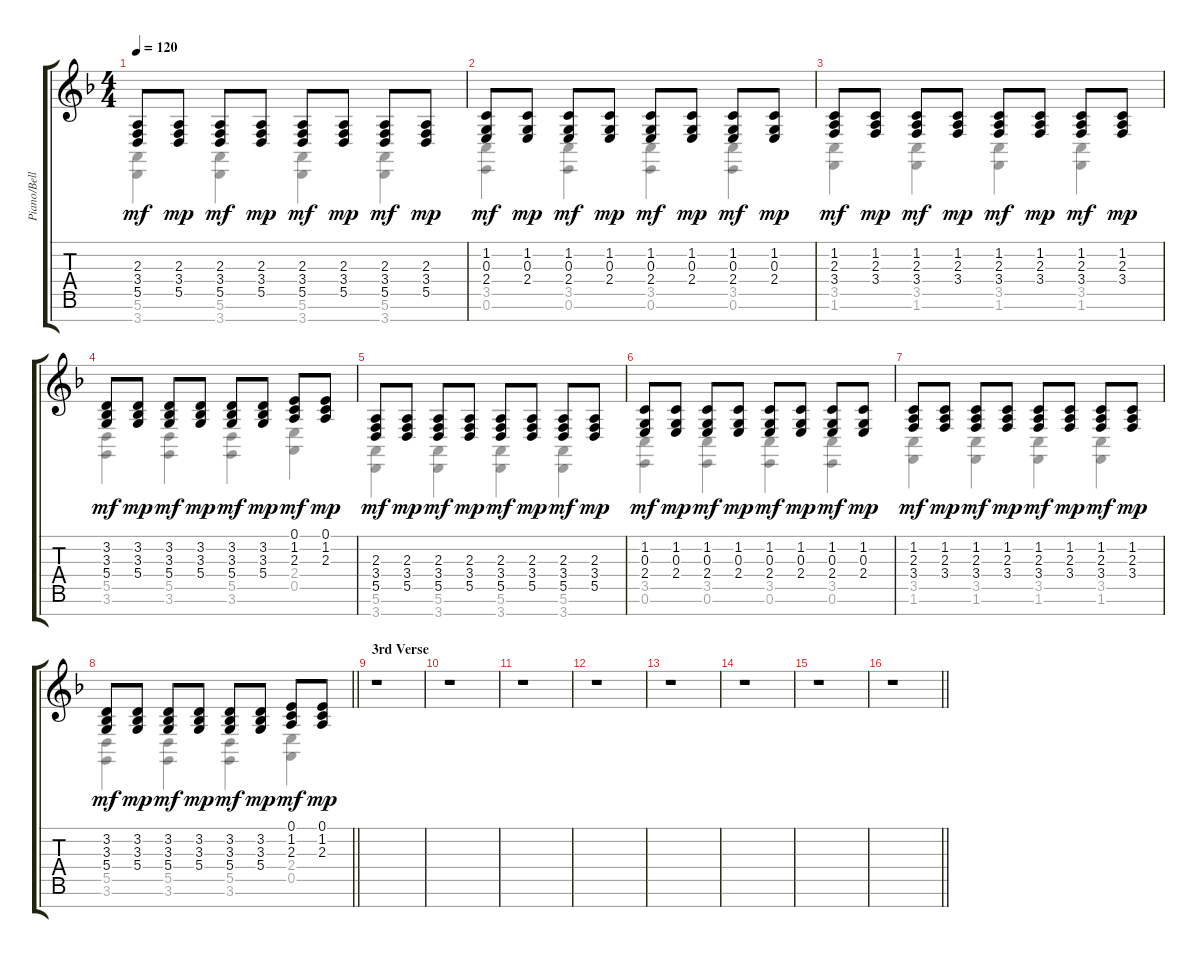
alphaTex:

\track ("Piano/Bells" "Piano/Bell") {instrument acousticgrandpiano}
\staff {score tabs}
\tuning (E4 B3 G3 D3 A2 E2 B1) {hide}
\voice
\ts (4 4)
\tempo 120
\clef g2
\ks dminor
(2.3 3.4 5.5).8{dy mf} (2.3 3.4 5.5).8{dy mp} (2.3 3.4 5.5).8{dy mf} (2.3 3.4 5.5).8{dy mp} (2.3 3.4 5.5).8{dy mf} (2.3 3.4 5.5).8{dy mp} (2.3 3.4 5.5).8{dy mf} (2.3 3.4 5.5).8{dy mp} |
(1.2 0.3 2.4).8{dy mf} (1.2 0.3 2.4).8{dy mp} (1.2 0.3 2.4).8{dy mf} (1.2 0.3 2.4).8{dy mp} (1.2 0.3 2.4).8{dy mf} (1.2 0.3 2.4).8{dy mp} (1.2 0.3 2.4).8{dy mf} (1.2 0.3 2.4).8{dy mp} |
(1.2 2.3 3.4).8{dy mf} (1.2 2.3 3.4).8{dy mp} (1.2 2.3 3.4).8{dy mf} (1.2 2.3 3.4).8{dy mp} (1.2 2.3 3.4).8{dy mf} (1.2 2.3 3.4).8{dy mp} (1.2 2.3 3.4).8{dy mf} (1.2 2.3 3.4).8{dy mp} |
(3.2 3.3 5.4).8{dy mf} (3.2 3.3 5.4).8{dy mp} (3.2 3.3 5.4).8{dy mf} (3.2 3.3 5.4).8{dy mp} (3.2 3.3 5.4).8{dy mf} (3.2 3.3 5.4).8{dy mp} (0.1 1.2 2.3).8{dy mf} (0.1 1.2 2.3).8{dy mp} |
(2.3 3.4 5.5).8{dy mf} (2.3 3.4 5.5).8{dy mp} (2.3 3.4 5.5).8{dy mf} (2.3 3.4 5.5).8{dy mp} (2.3 3.4 5.5).8{dy mf} (2.3 3.4 5.5).8{dy mp} (2.3 3.4 5.5).8{dy mf} (2.3 3.4 5.5).8{dy mp} |
(1.2 0.3 2.4).8{dy mf} (1.2 0.3 2.4).8{dy mp} (1.2 0.3 2.4).8{dy mf} (1.2 0.3 2.4).8{dy mp} (1.2 0.3 2.4).8{dy mf} (1.2 0.3 2.4).8{dy mp} (1.2 0.3 2.4).8{dy mf} (1.2 0.3 2.4).8{dy mp} |
(1.2 2.3 3.4).8{dy mf} (1.2 2.3 3.4).8{dy mp} (1.2 2.3 3.4).8{dy mf} (1.2 2.3 3.4).8{dy mp} (1.2 2.3 3.4).8{dy mf} (1.2 2.3 3.4).8{dy mp} (1.2 2.3 3.4).8{dy mf} (1.2 2.3 3.4).8{dy mp} |
\barLineRight lightlight
(3.2 3.3 5.4).8{dy mf} (3.2 3.3 5.4).8{dy mp} (3.2 3.3 5.4).8{dy mf} (3.2 3.3 5.4).8{dy mp} (3.2 3.3 5.4).8{dy mf} (3.2 3.3 5.4).8{dy mp} (0.1 1.2 2.3).8{dy mf} (0.1 1.2 2.3).8{dy mp} |
\section ("" "3rd Verse")
r.1 |
r.1 |
r.1 |
r.1 |
r.1 |
r.1 |
r.1 |
\barLineRight lightlight
r.1
\voice
\clef g2
\ottava regular
\simile none
\ks dminor
(5.6 3.7).4{dy mf} (5.6 3.7).4 (5.6 3.7).4 (5.6 3.7).4 |
(3.5 0.6).4 (3.5 0.6).4 (3.5 0.6).4 (3.5 0.6).4 |
(3.5 1.6).4 (3.5 1.6).4 (3.5 1.6).4 (3.5 1.6).4 |
(5.5 3.6).4 (5.5 3.6).4 (5.5 3.6).4 (2.4 0.5).4 |
(5.6 3.7).4 (5.6 3.7).4 (5.6 3.7).4 (5.6 3.7).4 |
(3.5 0.6).4 (3.5 0.6).4 (3.5 0.6).4 (3.5 0.6).4 |
(3.5 1.6).4 (3.5 1.6).4 (3.5 1.6).4 (3.5 1.6).4 |
\barLineRight lightlight
(5.5 3.6).4 (5.5 3.6).4 (5.5 3.6).4 (2.4 0.5).4 |
|
|
|
|
|
|
|
\barLineRight lightlight
